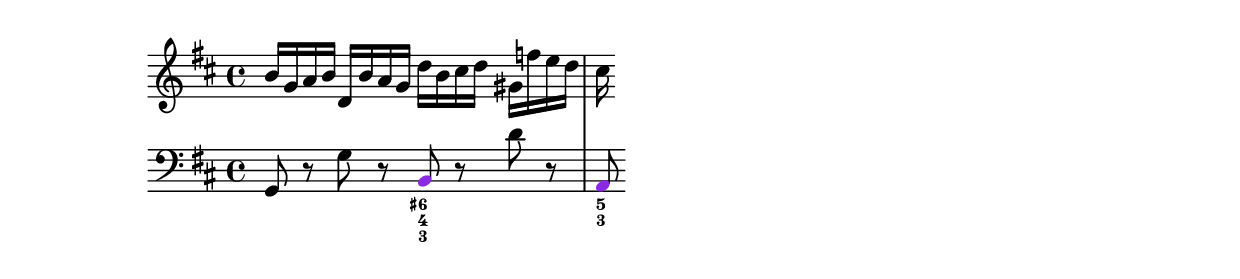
\language "english"
\include "lily/helper.ly"

global = {\key d \major \time 4/4}

soprano = \relative { \oneVoice
b'16 g a b d, b' a g d' b cs d gs, f'! e d |	% mm.1
cs
}

bass = \relative { \oneVoice
g,8 d'\rest g d\rest \once \mark
b d\rest d' d,\rest |	% mm.1
\once \mark
a
}

harmony = \figures {
s2 <6+ 4 3>2 |	% mm.1
<5 3>16 
}

\score {
    \new PianoStaff <<
        \override PianoStaff.SystemStartBrace.collapse-height = #20
        \override Score.SystemStartBar.collapse-height = #20
        \new Staff = "upper" << \global \bar "" \clef treble \new Voice { \soprano } >>
        \new Staff = "lower" << \global \bar "" \clef bass  \new Voice { \bass }  \harmony >>
    >>

    \layout {
        \context {
            \Score
            \override SpacingSpanner spacing-increment = 0.5
        }
    }
}
